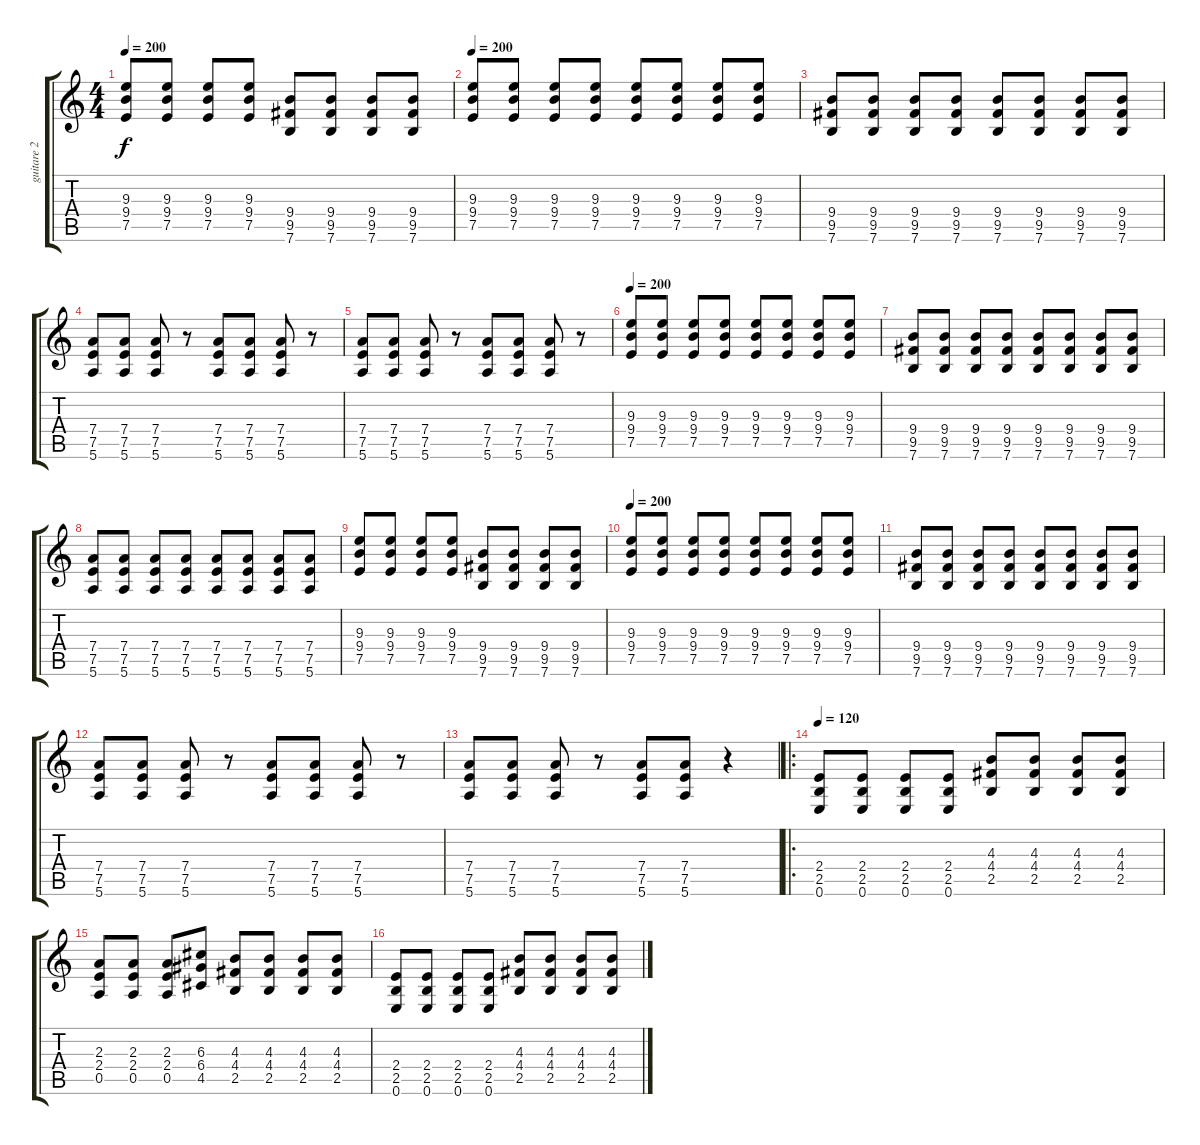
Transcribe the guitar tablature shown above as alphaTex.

\track ("guitare 2" "guitare 2") {instrument distortionguitar}
\staff {score tabs}
\tuning (E4 B3 G3 D3 A2 E2) {hide}
\ts (4 4)
\tempo 200
\clef g2
\ks c
(9.3 9.4 7.5).8{dy f} (9.3 9.4 7.5).8 (9.3 9.4 7.5).8 (9.3 9.4 7.5).8 (9.4 9.5 7.6).8 (9.4 9.5 7.6).8 (9.4 9.5 7.6).8 (9.4 9.5 7.6).8 |
\tempo 200
(9.3 9.4 7.5).8{instrument distortionguitar} (9.3 9.4 7.5).8 (9.3 9.4 7.5).8 (9.3 9.4 7.5).8 (9.3 9.4 7.5).8 (9.3 9.4 7.5).8 (9.3 9.4 7.5).8 (9.3 9.4 7.5).8 |
(9.4 9.5 7.6).8 (9.4 9.5 7.6).8 (9.4 9.5 7.6).8 (9.4 9.5 7.6).8 (9.4 9.5 7.6).8 (9.4 9.5 7.6).8 (9.4 9.5 7.6).8 (9.4 9.5 7.6).8 |
(7.4 7.5 5.6).8{instrument electricguitarmuted} (7.4 7.5 5.6).8 (7.4 7.5 5.6).8{instrument distortionguitar} r.8 (7.4 7.5 5.6).8{instrument electricguitarmuted} (7.4 7.5 5.6).8 (7.4 7.5 5.6).8{instrument distortionguitar} r.8 |
(7.4 7.5 5.6).8{instrument electricguitarmuted} (7.4 7.5 5.6).8 (7.4 7.5 5.6).8{instrument distortionguitar} r.8 (7.4 7.5 5.6).8{instrument electricguitarmuted} (7.4 7.5 5.6).8 (7.4 7.5 5.6).8{instrument distortionguitar} r.8 |
\tempo 200
(9.3 9.4 7.5).8 (9.3 9.4 7.5).8 (9.3 9.4 7.5).8 (9.3 9.4 7.5).8 (9.3 9.4 7.5).8 (9.3 9.4 7.5).8 (9.3 9.4 7.5).8 (9.3 9.4 7.5).8 |
(9.4 9.5 7.6).8 (9.4 9.5 7.6).8 (9.4 9.5 7.6).8 (9.4 9.5 7.6).8 (9.4 9.5 7.6).8 (9.4 9.5 7.6).8 (9.4 9.5 7.6).8 (9.4 9.5 7.6).8 |
(7.4 7.5 5.6).8 (7.4 7.5 5.6).8 (7.4 7.5 5.6).8 (7.4 7.5 5.6).8 (7.4 7.5 5.6).8 (7.4 7.5 5.6).8 (7.4 7.5 5.6).8 (7.4 7.5 5.6).8 |
(9.3 9.4 7.5).8 (9.3 9.4 7.5).8 (9.3 9.4 7.5).8 (9.3 9.4 7.5).8 (9.4 9.5 7.6).8 (9.4 9.5 7.6).8 (9.4 9.5 7.6).8 (9.4 9.5 7.6).8 |
\tempo 200
(9.3 9.4 7.5).8{instrument distortionguitar} (9.3 9.4 7.5).8 (9.3 9.4 7.5).8 (9.3 9.4 7.5).8 (9.3 9.4 7.5).8 (9.3 9.4 7.5).8 (9.3 9.4 7.5).8 (9.3 9.4 7.5).8 |
(9.4 9.5 7.6).8 (9.4 9.5 7.6).8 (9.4 9.5 7.6).8 (9.4 9.5 7.6).8 (9.4 9.5 7.6).8 (9.4 9.5 7.6).8 (9.4 9.5 7.6).8 (9.4 9.5 7.6).8 |
(7.4 7.5 5.6).8{instrument electricguitarmuted} (7.4 7.5 5.6).8 (7.4 7.5 5.6).8{instrument distortionguitar} r.8 (7.4 7.5 5.6).8{instrument electricguitarmuted} (7.4 7.5 5.6).8 (7.4 7.5 5.6).8{instrument distortionguitar} r.8 |
(7.4 7.5 5.6).8{instrument electricguitarmuted} (7.4 7.5 5.6).8 (7.4 7.5 5.6).8{instrument distortionguitar} r.8 (7.4 7.5 5.6).8{instrument distortionguitar} (7.4 7.5 5.6).8 r.4{instrument distortionguitar} |
\ro
\tempo 120
(2.4 2.5 0.6).8{instrument distortionguitar} (2.4 2.5 0.6).8 (2.4 2.5 0.6).8 (2.4 2.5 0.6).8 (4.3 4.4 2.5).8 (4.3 4.4 2.5).8 (4.3 4.4 2.5).8 (4.3 4.4 2.5).8 |
(2.3 2.4 0.5).8 (2.3 2.4 0.5).8 (2.3 2.4 0.5).8 (6.3 6.4 4.5).8 (4.3 4.4 2.5).8 (4.3 4.4 2.5).8 (4.3 4.4 2.5).8 (4.3 4.4 2.5).8 |
(2.4 2.5 0.6).8 (2.4 2.5 0.6).8 (2.4 2.5 0.6).8 (2.4 2.5 0.6).8 (4.3 4.4 2.5).8 (4.3 4.4 2.5).8 (4.3 4.4 2.5).8 (4.3 4.4 2.5).8
